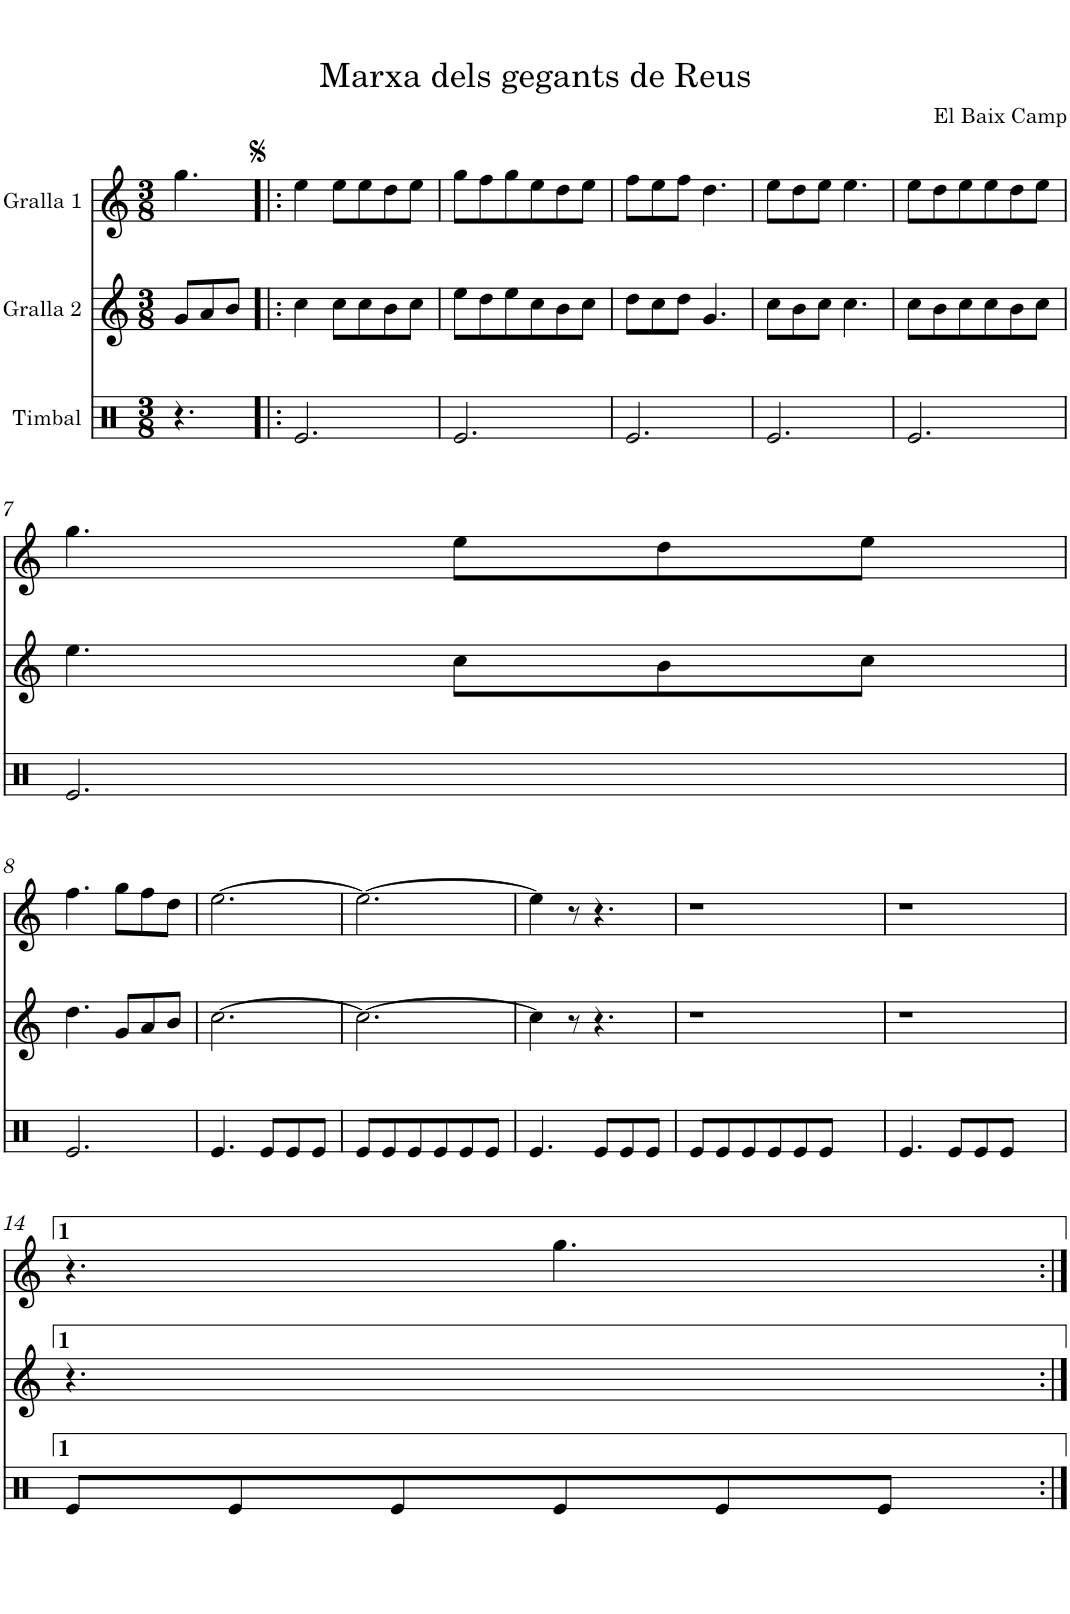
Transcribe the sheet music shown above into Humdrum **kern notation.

**kern	**kern	**kern
*part3	*part2	*part1
*staff3	*staff2	*staff1
*I"Timbal	*I"Gralla 2	*I"Gralla 1
*clefX	*clefG2	*clefG2
*k[]	*k[]	*k[]
*M3/8	*M3/8	*M3/8
=1	=1	=1
4.r	8g/L	4.gg\
.	8a/	.
.	8b/J	.
=2!|:	=2!|:	=2!|:
[4.e/	4cc\	4ee\
.	8cc\L	8ee\L
4.ryy	8cc\	8ee\
.	8b\	8dd\
.	8cc\J	8ee\J
=3	=3	=3
[4.e/	8ee\L	8gg\L
.	8dd\	8ff\
.	8ee\	8gg\
4.e/]	8cc\	8ee\
.	8b\	8dd\
.	8cc\J	8ee\J
=4	=4	=4
[4.e/	8dd\L	8ff\L
.	8cc\	8ee\
.	8dd\J	8ff\J
4.e/]	4.g/	4.dd\
=5	=5	=5
[4.e/	8cc\L	8ee\L
.	8b\	8dd\
.	8cc\J	8ee\J
4.e/]	4.cc\	4.ee\
=6	=6	=6
[4.e/	8cc\L	8ee\L
.	8b\	8dd\
.	8cc\	8ee\
4.e/]	8cc\	8ee\
.	8b\	8dd\
.	8cc\J	8ee\J
!!LO:LB:g=z
=7	=7	=7
[4.e/	4.ee\	4.gg\
4.e/]	8cc\L	8ee\L
.	8b\	8dd\
.	8cc\J	8ee\J
!!LO:LB:g=z
=8	=8	=8
[4.e/	4.dd\	4.ff\
4.e/]	8g/L	8gg\L
.	8a/	8ff\
.	8b/J	8dd\J
=9	=9	=9
4.e/	[4.cc\	[4.ee\
4.e/]	2.ryy	2.ryy
8e/L	.	.
8e/	.	.
8e/J	.	.
=10	=10	=10
8e/L	4.cc\_	4.ee\_
8e/	.	.
8e/	.	.
8e/	4.cc\_	4.ee\_
8e/	.	.
8e/J	.	.
=11	=11	=11
4.e/	4cc\]	4ee\]
.	4.cc\_	4.ee\_
8e/L	.	.
8e/	.	.
8e/J	8r	8r
4.ryy	4.r	4.r
=12	=12	=12
8e/L	4.r	4.r
8e/	.	.
8e/	.	.
8e/	2ryy	2ryy
8e/	.	.
8e/J	.	.
4ryy	.	.
.	8ryy	8ryy
=13	=13	=13
4.e/	4.r	4.r
8e/L	2ryy	2ryy
8e/	.	.
8e/J	.	.
4ryy	.	.
.	8ryy	8ryy
!!LO:LB:g=z
=14	=14	=14
8e/L	4.r	4.r
8e/	.	.
8e/	.	.
8e/	4.ryy	4.gg\
8e/	.	.
8e/J	.	.
=:|!	=:|!	=:|!
*-	*-	*-
